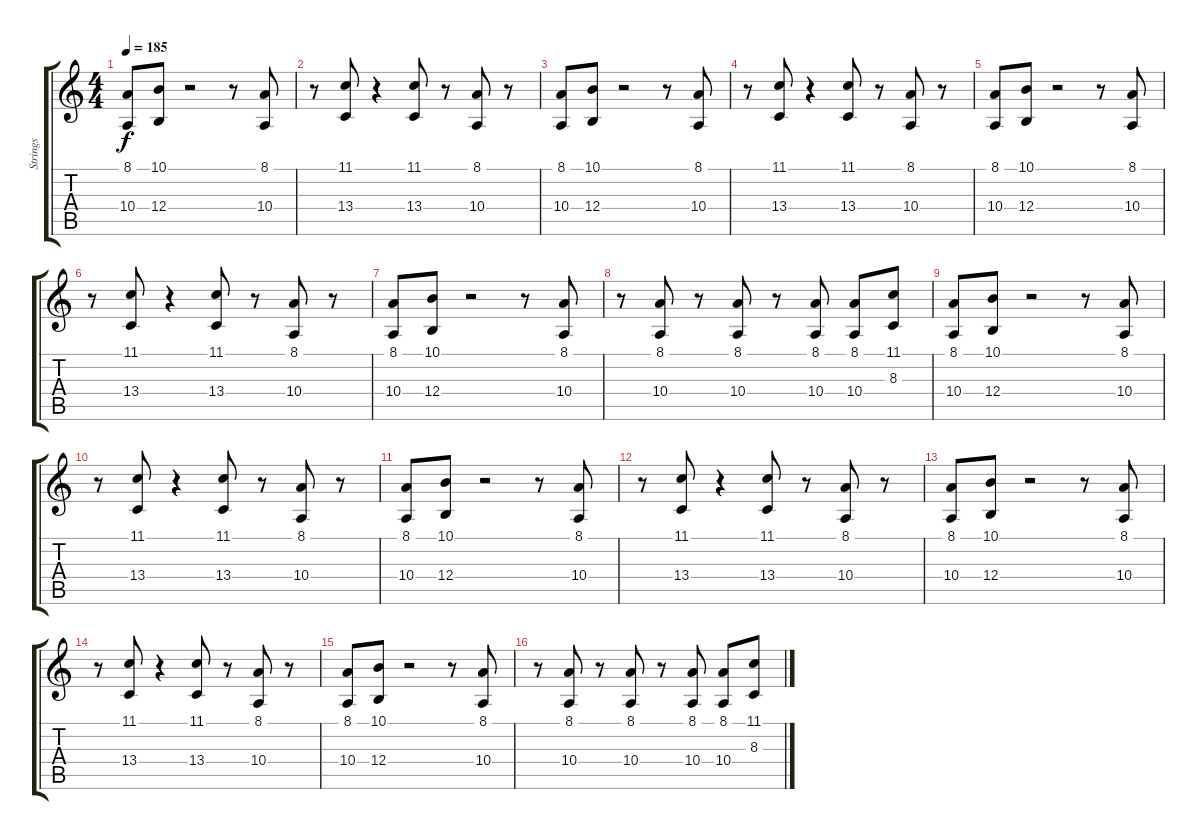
\track ("Strings" "Strings") {instrument stringensemble1}
\staff {score tabs}
\tuning (Db4 Ab3 E3 B2 Gb2 B1) {hide}
\ts (4 4)
\tempo 185
\clef g2
\ks c
(8.1 10.4).8{dy f} (10.1 12.4).8 r.2 r.8 (8.1 10.4).8 |
r.8 (11.1 13.4).8 r.4 (11.1 13.4).8 r.8 (8.1 10.4).8 r.8 |
(8.1 10.4).8 (10.1 12.4).8 r.2 r.8 (8.1 10.4).8 |
r.8 (11.1 13.4).8 r.4 (11.1 13.4).8 r.8 (8.1 10.4).8 r.8 |
(8.1 10.4).8 (10.1 12.4).8 r.2 r.8 (8.1 10.4).8 |
r.8 (11.1 13.4).8 r.4 (11.1 13.4).8 r.8 (8.1 10.4).8 r.8 |
(8.1 10.4).8 (10.1 12.4).8 r.2 r.8 (8.1 10.4).8 |
r.8 (8.1 10.4).8 r.8 (8.1 10.4).8 r.8 (8.1 10.4).8 (8.1 10.4).8 (11.1 8.3).8 |
(8.1 10.4).8 (10.1 12.4).8 r.2 r.8 (8.1 10.4).8 |
r.8 (11.1 13.4).8 r.4 (11.1 13.4).8 r.8 (8.1 10.4).8 r.8 |
(8.1 10.4).8 (10.1 12.4).8 r.2 r.8 (8.1 10.4).8 |
r.8 (11.1 13.4).8 r.4 (11.1 13.4).8 r.8 (8.1 10.4).8 r.8 |
(8.1 10.4).8 (10.1 12.4).8 r.2 r.8 (8.1 10.4).8 |
r.8 (11.1 13.4).8 r.4 (11.1 13.4).8 r.8 (8.1 10.4).8 r.8 |
(8.1 10.4).8 (10.1 12.4).8 r.2 r.8 (8.1 10.4).8 |
r.8 (8.1 10.4).8 r.8 (8.1 10.4).8 r.8 (8.1 10.4).8 (8.1 10.4).8 (11.1 8.3).8
